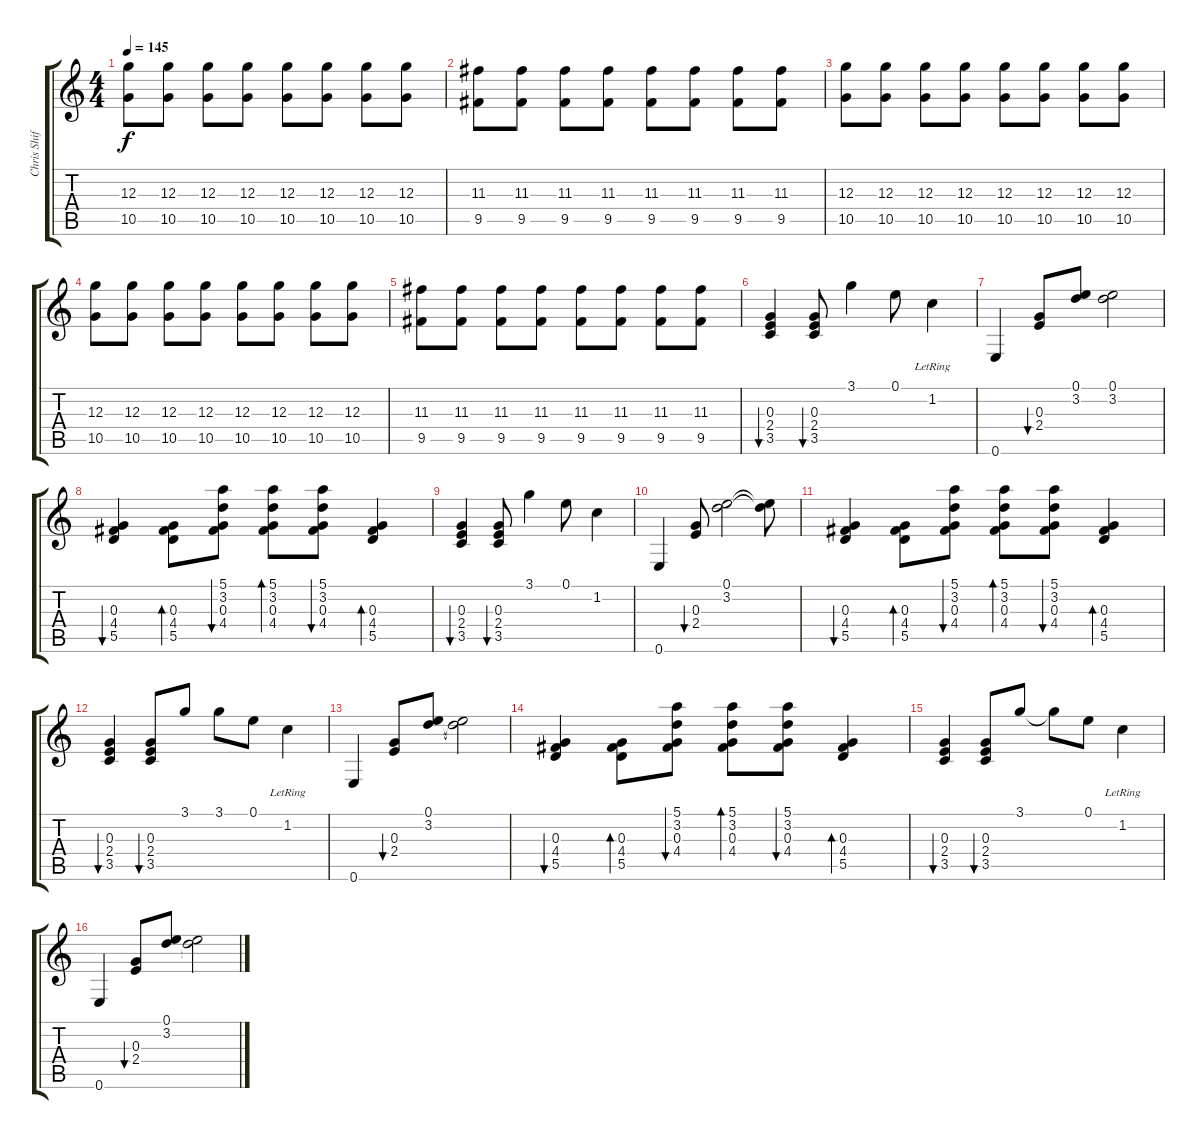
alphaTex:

\track ("Chris Shiflett" "Chris Shif") {instrument overdrivenguitar}
\staff {score tabs}
\tuning (E4 B3 G3 D3 A2 E2) {hide}
\ts (4 4)
\tempo 145
\clef g2
\ks c
(12.3 10.5).8{dy f} (12.3 10.5).8 (12.3 10.5).8 (12.3 10.5).8 (12.3 10.5).8 (12.3 10.5).8 (12.3 10.5).8 (12.3 10.5).8 |
(11.3 9.5).8 (11.3 9.5).8 (11.3 9.5).8 (11.3 9.5).8 (11.3 9.5).8 (11.3 9.5).8 (11.3 9.5).8 (11.3 9.5).8 |
(12.3 10.5).8{volume 13 instrument overdrivenguitar} (12.3 10.5).8 (12.3 10.5).8 (12.3 10.5).8 (12.3 10.5).8 (12.3 10.5).8 (12.3 10.5).8 (12.3 10.5).8 |
(12.3 10.5).8 (12.3 10.5).8 (12.3 10.5).8 (12.3 10.5).8 (12.3 10.5).8 (12.3 10.5).8 (12.3 10.5).8 (12.3 10.5).8 |
(11.3 9.5).8 (11.3 9.5).8 (11.3 9.5).8 (11.3 9.5).8 (11.3 9.5).8 (11.3 9.5).8 (11.3 9.5).8 (11.3 9.5).8 |
(0.3 2.4 3.5).4{bu 120 volume 3 balance 8 instrument electricguitarclean} (0.3 2.4 3.5).8{bu 120 volume 10} 3.1.4 0.1.8 1.2{lr}.4 |
0.6.4 (0.3 2.4).8{bu 240} (0.1 3.2).8 (0.1 3.2).2 |
(0.3 4.4 5.5).4{bu 60} (0.3 4.4 5.5).8{bd 60} (5.1 3.2 0.3 4.4).8{bu 60} (5.1 3.2 0.3 4.4).8{bd 60} (5.1 3.2 0.3 4.4).8{bu 60} (0.3 4.4 5.5).4{bd 60} |
(0.3 2.4 3.5).4{bu 120} (0.3 2.4 3.5).8{bu 120} 3.1.4 0.1.8 1.2.4 |
0.6.4 (0.3 2.4).8{bu 240} (0.1 3.2).2 (0.1{t} 3.2{t}).8 |
(0.3 4.4 5.5).4{bu 60} (0.3 4.4 5.5).8{bd 60} (5.1 3.2 0.3 4.4).8{bu 60} (5.1 3.2 0.3 4.4).8{bd 60} (5.1 3.2 0.3 4.4).8{bu 60} (0.3 4.4 5.5).4{bd 60} |
(0.3 2.4 3.5).4{bu 120 volume 8} (0.3 2.4 3.5).8{bu 120} 3.1.8 3.1.8 0.1.8 1.2{lr}.4 |
0.6.4 (0.3 2.4).8{bu 240} (0.1 3.2).8 (0.1{t} 3.2{t}).2 |
(0.3 4.4 5.5).4{bu 60} (0.3 4.4 5.5).8{bd 60} (5.1 3.2 0.3 4.4).8{bu 60} (5.1 3.2 0.3 4.4).8{bd 60} (5.1 3.2 0.3 4.4).8{bu 60} (0.3 4.4 5.5).4{bd 60} |
(0.3 2.4 3.5).4{bu 120} (0.3 2.4 3.5).8{bu 120} 3.1.8 3.1{t}.8 0.1.8 1.2{lr}.4 |
0.6.4 (0.3 2.4).8{bu 240} (0.1 3.2).8 (0.1{t} 3.2{t}).2
